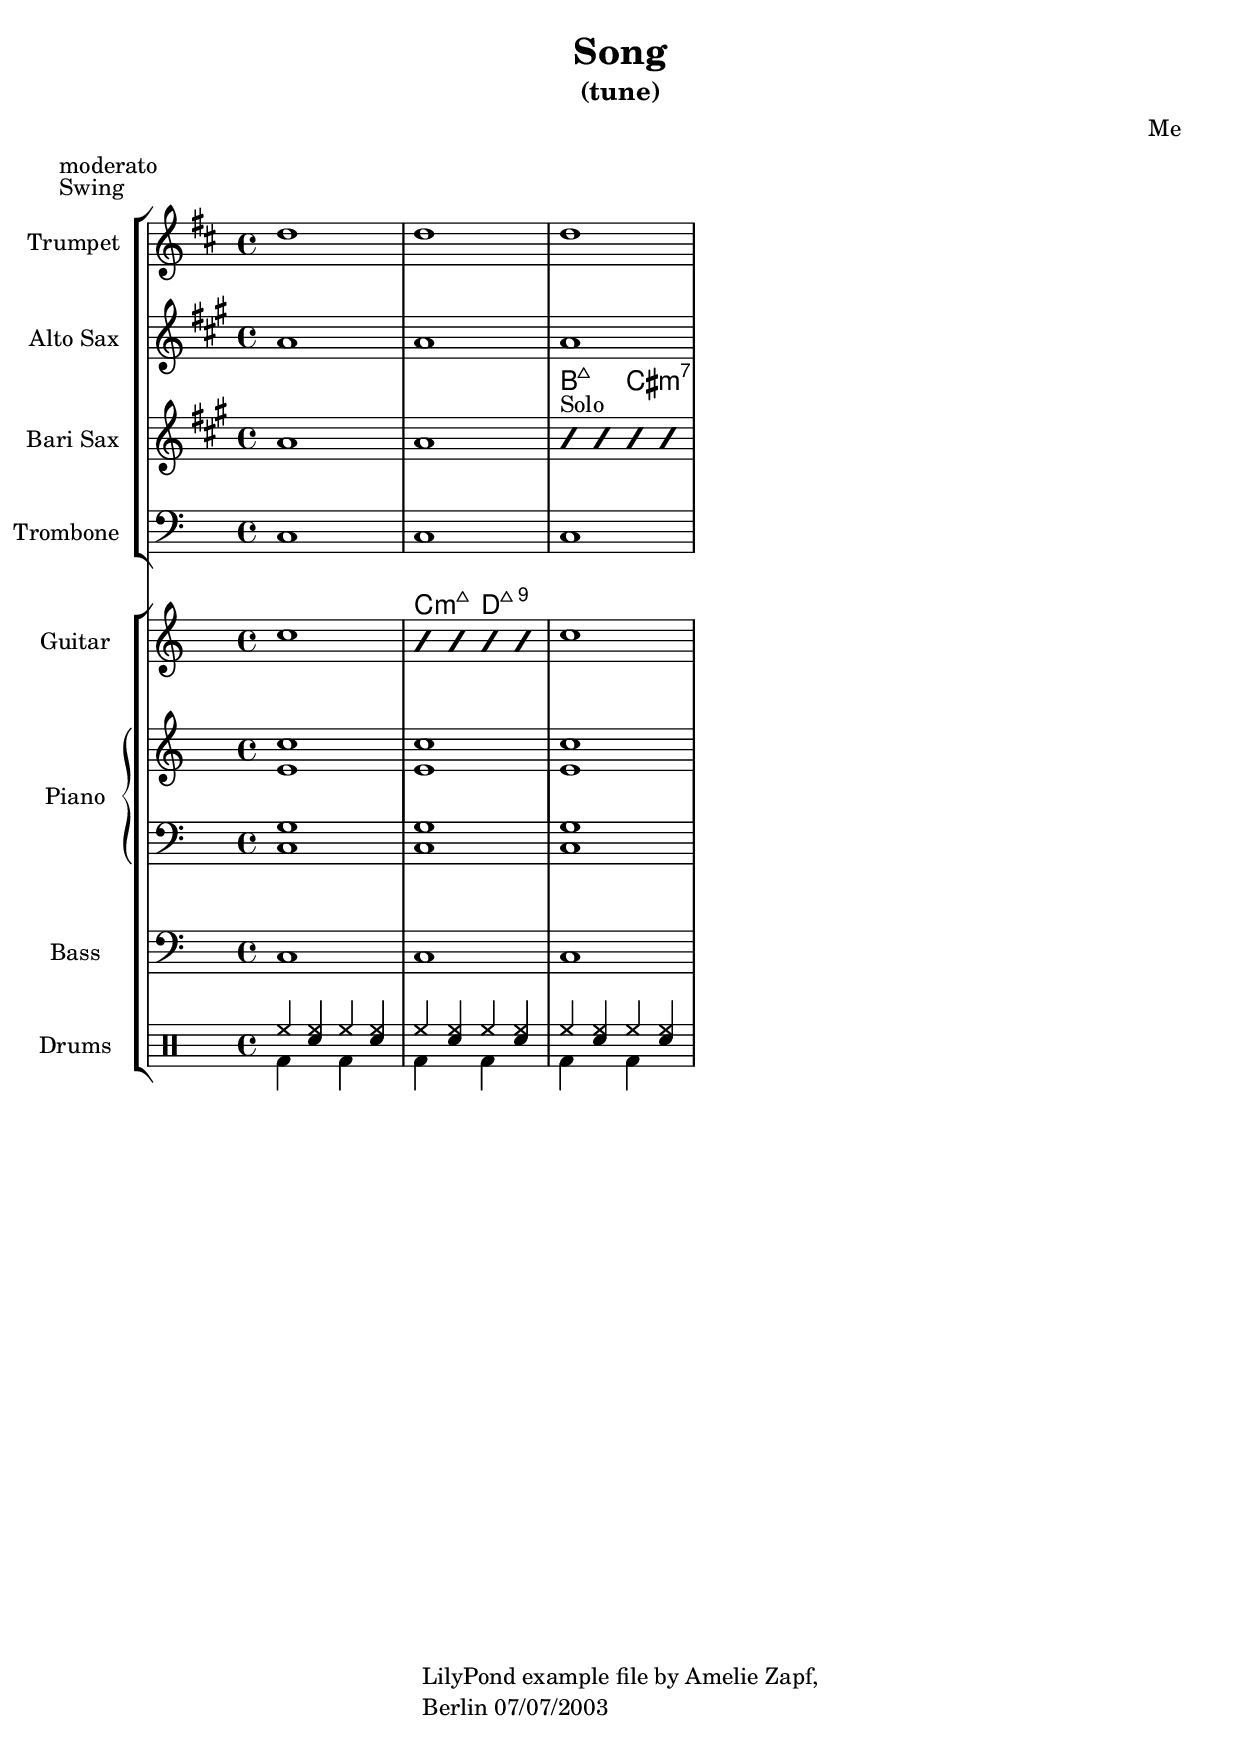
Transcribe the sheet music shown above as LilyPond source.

%% Do not edit this file; it is automatically
%% generated from LSR http://lsr.dsi.unimi.it
%% This file is in the public domain.
\version "2.13.16"

\header {
  lsrtags = "keyboards, percussion, fretted-strings, template"

%% Translation of GIT committish: 5a7301fc350ffc3ab5bd3a2084c91666c9e9a549
  texidoces = "
Ésta es una plantilla bastante avanzada, para un conjunto de
jazz. Observe que la notación de todos los instrumentos está en
@code{\\key c \\major} (Do mayor). Esto se refiere al tono de
concierto; la armadura se transporta automáticamente si la música está
dentro de una sección @code{\\transpose}.

"
  doctitlees = "Plantilla para combo de jazz"


%% Translation of GIT committish: 0a868be38a775ecb1ef935b079000cebbc64de40
  texidocde = "
Hier ist ein ziemlich kompliziertes Beispiel für ein Jazz-Ensemble. Achtung:
Alle Instrumente sind in @code{\key c \major} (C-Dur) notiert. Das bezieht sich
auf die klingende Musik: LilyPond transponiert die Tonart automatisch, wenn
sich die Noten innerhalb eines @code{\transpose}-Abschnitts befinden.

"

  doctitlede = "Vorlage für Jazz-Combo"

%% Translation of GIT committish: bdfe3dc8175a2d7e9ea0800b5b04cfb68fe58a7a
  texidocfr = "
Bien que compliqué de prime abord, voici un canevas tout à fait indiqué
pour les ensembles de jazz.  Vous noterez que tous les instruments sont
notés en ut (@code{\key c \major}), la tonalité de concert.  Les notes
seront automatiquement transposée dès lors qu'elles seront inscrites
dans une section @code{\\transpose}.

"
  doctitlefr = "Symboles de jazz"

  texidoc = "
This is quite an advanced template, for a jazz ensemble. Note that all
instruments are notated in @code{\\key c \\major}. This refers to the
key in concert pitch; the key will be automatically transposed if the
music is within a @code{\\transpose} section.

"
  doctitle = "Jazz combo template"
} % begin verbatim

\header {
  title = "Song"
  subtitle = "(tune)"
  composer = "Me"
  meter = "moderato"
  piece = "Swing"
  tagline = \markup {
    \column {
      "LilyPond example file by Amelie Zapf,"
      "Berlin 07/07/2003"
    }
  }
}

%#(set-global-staff-size 16)
\include "english.ly"

%%%%%%%%%%%% Some macros %%%%%%%%%%%%%%%%%%%

sl = {
  \override NoteHead #'style = #'slash
  \override Stem #'transparent = ##t
}
nsl = {
  \revert NoteHead #'style
  \revert Stem #'transparent
}
crOn = \override NoteHead #'style = #'cross
crOff = \revert NoteHead #'style

%% insert chord name style stuff here.

jazzChords = { }

%%%%%%%%%%%% Keys'n'thangs %%%%%%%%%%%%%%%%%

global = { \time 4/4 }

Key = { \key c \major }

% ############ Horns ############

% ------ Trumpet ------
trpt = \transpose c d \relative c'' {
  \Key
  c1 | c | c |
}
trpHarmony = \transpose c' d {
  \jazzChords
}
trumpet = {
  \global
  \set Staff.instrumentName = #"Trumpet"
  \clef treble
  <<
    \trpt
  >>
}

% ------ Alto Saxophone ------
alto = \transpose c a \relative c' {
  \Key
  c1 | c | c |
}
altoHarmony = \transpose c' a {
  \jazzChords
}
altoSax = {
  \global
  \set Staff.instrumentName = #"Alto Sax"
  \clef treble
  <<
    \alto
  >>
}

% ------ Baritone Saxophone ------
bari = \transpose c a' \relative c {
  \Key
  c1
  c1
  \sl
  d4^"Solo" d d d
  \nsl
}
bariHarmony = \transpose c' a \chordmode {
  \jazzChords s1 s d2:maj e:m7
}
bariSax = {
  \global
  \set Staff.instrumentName = #"Bari Sax"
  \clef treble
  <<
    \bari
  >>
}

% ------ Trombone ------
tbone = \relative c {
  \Key
  c1 | c | c
}
tboneHarmony = \chordmode {
  \jazzChords
}
trombone = {
  \global
  \set Staff.instrumentName = #"Trombone"
  \clef bass
  <<
    \tbone
  >>
}

% ############ Rhythm Section #############

% ------ Guitar ------
gtr = \relative c'' {
  \Key
  c1
  \sl
  b4 b b b
  \nsl
  c1
}
gtrHarmony = \chordmode {
  \jazzChords
  s1 c2:min7+ d2:maj9
}
guitar = {
  \global
  \set Staff.instrumentName = #"Guitar"
  \clef treble
  <<
    \gtr
  >>
}

%% ------ Piano ------
rhUpper = \relative c'' {
  \voiceOne
  \Key
  c1 | c | c
}
rhLower = \relative c' {
  \voiceTwo
  \Key
  e1 | e | e
}

lhUpper = \relative c' {
  \voiceOne
  \Key
  g1 | g | g
}
lhLower = \relative c {
  \voiceTwo
  \Key
  c1 | c | c
}

PianoRH = {
  \clef treble
  \global
  \set Staff.midiInstrument = #"acoustic grand"
  <<
    \new Voice = "one" \rhUpper
    \new Voice = "two" \rhLower
  >>
}
PianoLH = {
  \clef bass
  \global
  \set Staff.midiInstrument = #"acoustic grand"
  <<
    \new Voice = "one" \lhUpper
    \new Voice = "two" \lhLower
  >>
}

piano = {
  <<
    \set PianoStaff.instrumentName = #"Piano"
    \new Staff = "upper" \PianoRH
    \new Staff = "lower" \PianoLH
  >>
}

% ------ Bass Guitar ------
Bass = \relative c {
  \Key
  c1 | c | c
}
bass = {
  \global
  \set Staff.instrumentName = #"Bass"
  \clef bass
  <<
    \Bass
  >>
}

% ------ Drums ------
up = \drummode {
  \voiceOne
  hh4 <hh sn> hh <hh sn>
  hh4 <hh sn> hh <hh sn>
  hh4 <hh sn> hh <hh sn>
}
down = \drummode {
  \voiceTwo
  bd4 s bd s
  bd4 s bd s
  bd4 s bd s
}

drumContents = {
  \global
  <<
    \set DrumStaff.instrumentName = #"Drums"
    \new DrumVoice \up
    \new DrumVoice \down
  >>
}

%%%%%%%%% It All Goes Together Here %%%%%%%%%%%%%%%%%%%%%%

\score {
  <<
    \new StaffGroup = "horns" <<
      \new Staff = "trumpet" \trumpet
      \new Staff = "altosax" \altoSax
      \new ChordNames = "barichords" \bariHarmony
      \new Staff = "barisax" \bariSax
      \new Staff = "trombone" \trombone
    >>

    \new StaffGroup = "rhythm" <<
      \new ChordNames = "chords" \gtrHarmony
      \new Staff = "guitar" \guitar
      \new PianoStaff = "piano" \piano
      \new Staff = "bass" \bass
      \new DrumStaff \drumContents
    >>
  >>
  \layout {
    \context { \RemoveEmptyStaffContext }
    \context {
      \Score
      \override BarNumber #'padding = #3
      \override RehearsalMark #'padding = #2
      skipBars = ##t
    }
  }
  \midi { }
}

